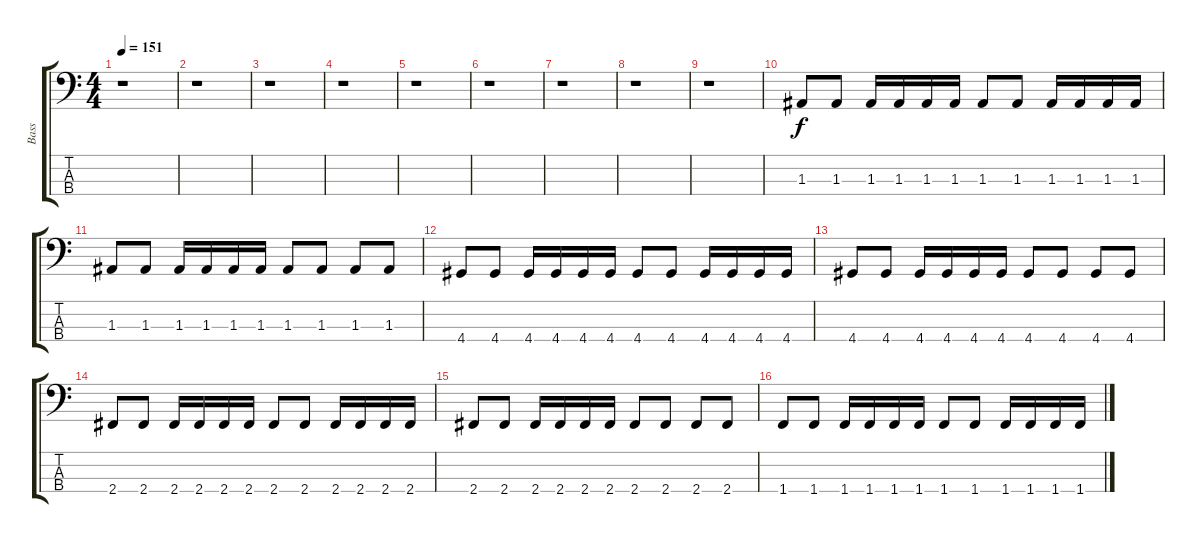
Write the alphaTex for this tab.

\track ("Bass" "Bass") {instrument electricbassfinger}
\staff {score tabs}
\tuning (G2 D2 A1 E1) {hide}
\ts (4 4)
\tempo 151
\clef f4
\ks c
r.1{dy f instrument electricbassfinger} |
r.1 |
r.1 |
r.1 |
r.1 |
r.1 |
r.1 |
r.1 |
r.1 |
\section ("" "")
1.3.8 1.3.8 1.3.16 1.3.16 1.3.16 1.3.16 1.3.8 1.3.8 1.3.16 1.3.16 1.3.16 1.3.16 |
1.3.8 1.3.8 1.3.16 1.3.16 1.3.16 1.3.16 1.3.8 1.3.8 1.3.8 1.3.8 |
4.4.8 4.4.8 4.4.16 4.4.16 4.4.16 4.4.16 4.4.8 4.4.8 4.4.16 4.4.16 4.4.16 4.4.16 |
4.4.8 4.4.8 4.4.16 4.4.16 4.4.16 4.4.16 4.4.8 4.4.8 4.4.8 4.4.8 |
2.4.8 2.4.8 2.4.16 2.4.16 2.4.16 2.4.16 2.4.8 2.4.8 2.4.16 2.4.16 2.4.16 2.4.16 |
2.4.8 2.4.8 2.4.16 2.4.16 2.4.16 2.4.16 2.4.8 2.4.8 2.4.8 2.4.8 |
1.4.8 1.4.8 1.4.16 1.4.16 1.4.16 1.4.16 1.4.8 1.4.8 1.4.16 1.4.16 1.4.16 1.4.16
